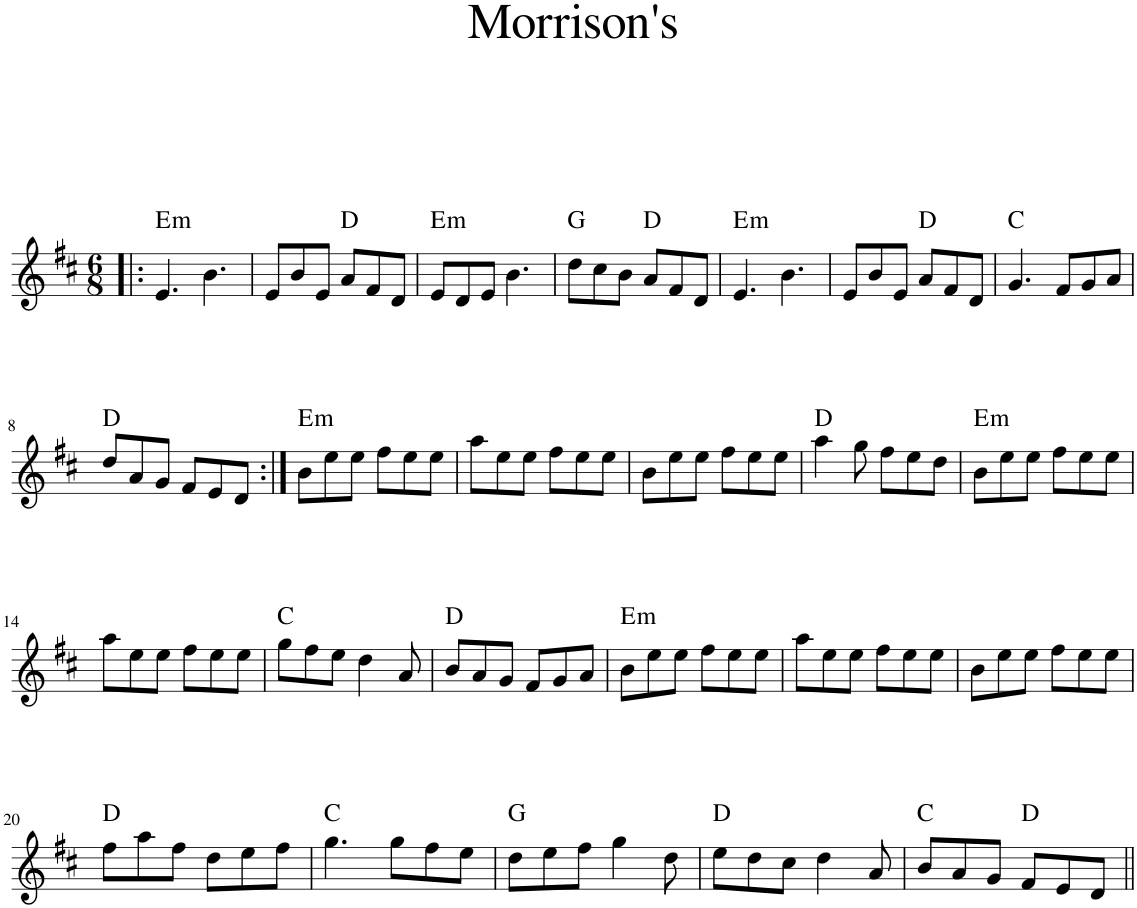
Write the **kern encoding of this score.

**kern	**harte
*part1	*part1
*staff1	*
*I"Piano	*
*I'Pno	*
*clefG2	*
*k[f#c#]	*
*M6/8	*
=1!|:	=1!|:
!	!LO:H:kt=m
4.e/	E:min
4.b\	.
=2	=2
8e/L	.
8b/	.
8e/J	.
8a/L	D:maj
8f#/	.
8d/J	.
=3	=3
!	!LO:H:kt=m
8e/L	E:min
8d/	.
8e/J	.
4.b\	.
=4	=4
8dd\L	G:maj
8cc#\	.
8b\J	.
8a/L	D:maj
8f#/	.
8d/J	.
=5	=5
!	!LO:H:kt=m
4.e/	E:min
4.b\	.
=6	=6
8e/L	.
8b/	.
8e/J	.
8a/L	D:maj
8f#/	.
8d/J	.
=7	=7
4.g/	C:maj
8f#/L	.
8g/	.
8a/J	.
!!LO:LB:g=z
=8	=8
8dd/L	D:maj
8a/	.
8g/J	.
8f#/L	.
8e/	.
8d/J	.
=9:|!	=9:|!
!	!LO:H:kt=m
8b\L	E:min
8ee\	.
8ee\J	.
8ff#\L	.
8ee\	.
8ee\J	.
=10	=10
8aa\L	.
8ee\	.
8ee\J	.
8ff#\L	.
8ee\	.
8ee\J	.
=11	=11
8b\L	.
8ee\	.
8ee\J	.
8ff#\L	.
8ee\	.
8ee\J	.
=12	=12
4aa\	D:maj
8gg\	.
8ff#\L	.
8ee\	.
8dd\J	.
=13	=13
!	!LO:H:kt=m
8b\L	E:min
8ee\	.
8ee\J	.
8ff#\L	.
8ee\	.
8ee\J	.
!!LO:LB:g=z
=14	=14
8aa\L	.
8ee\	.
8ee\J	.
8ff#\L	.
8ee\	.
8ee\J	.
=15	=15
8gg\L	C:maj
8ff#\	.
8ee\J	.
4dd\	.
8a/	.
=16	=16
8b/L	D:maj
8a/	.
8g/J	.
8f#/L	.
8g/	.
8a/J	.
=17	=17
!	!LO:H:kt=m
8b\L	E:min
8ee\	.
8ee\J	.
8ff#\L	.
8ee\	.
8ee\J	.
=18	=18
8aa\L	.
8ee\	.
8ee\J	.
8ff#\L	.
8ee\	.
8ee\J	.
=19	=19
8b\L	.
8ee\	.
8ee\J	.
8ff#\L	.
8ee\	.
8ee\J	.
!!LO:LB:g=z
=20	=20
8ff#\L	D:maj
8aa\	.
8ff#\J	.
8dd\L	.
8ee\	.
8ff#\J	.
=21	=21
4.gg\	C:maj
8gg\L	.
8ff#\	.
8ee\J	.
=22	=22
8dd\L	G:maj
8ee\	.
8ff#\J	.
4gg\	.
8dd\	.
=23	=23
8ee\L	D:maj
8dd\	.
8cc#\J	.
4dd\	.
8a/	.
=24	=24
8b/L	C:maj
8a/	.
8g/J	.
8f#/L	D:maj
8e/	.
8d/J	.
=||	=||
*-	*-
